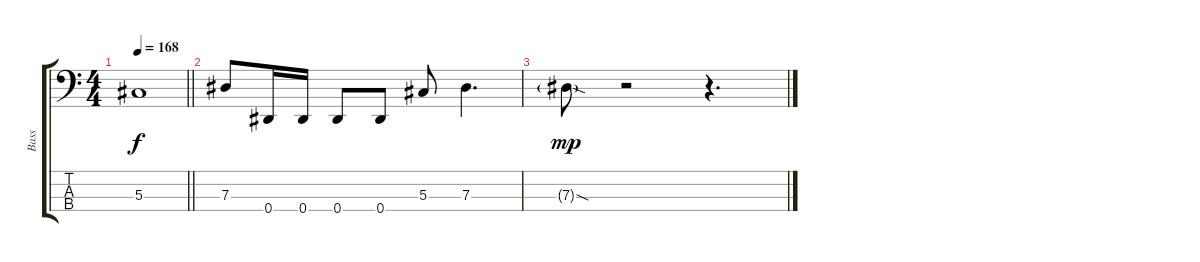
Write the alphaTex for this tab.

\track ("Bass" "Bass") {instrument electricbassfinger}
\staff {score tabs}
\tuning (Gb2 Db2 Ab1 Eb1) {hide}
\ts (4 4)
\tempo 168
\clef f4
\barLineRight lightlight
\ks c
5.3.1{dy f} |
7.3.8 0.4.16 0.4.16 0.4.8 0.4.8 5.3.8 7.3.4{d} |
7.3{sod g}.8{dy mp} r.2 r.4{d}
